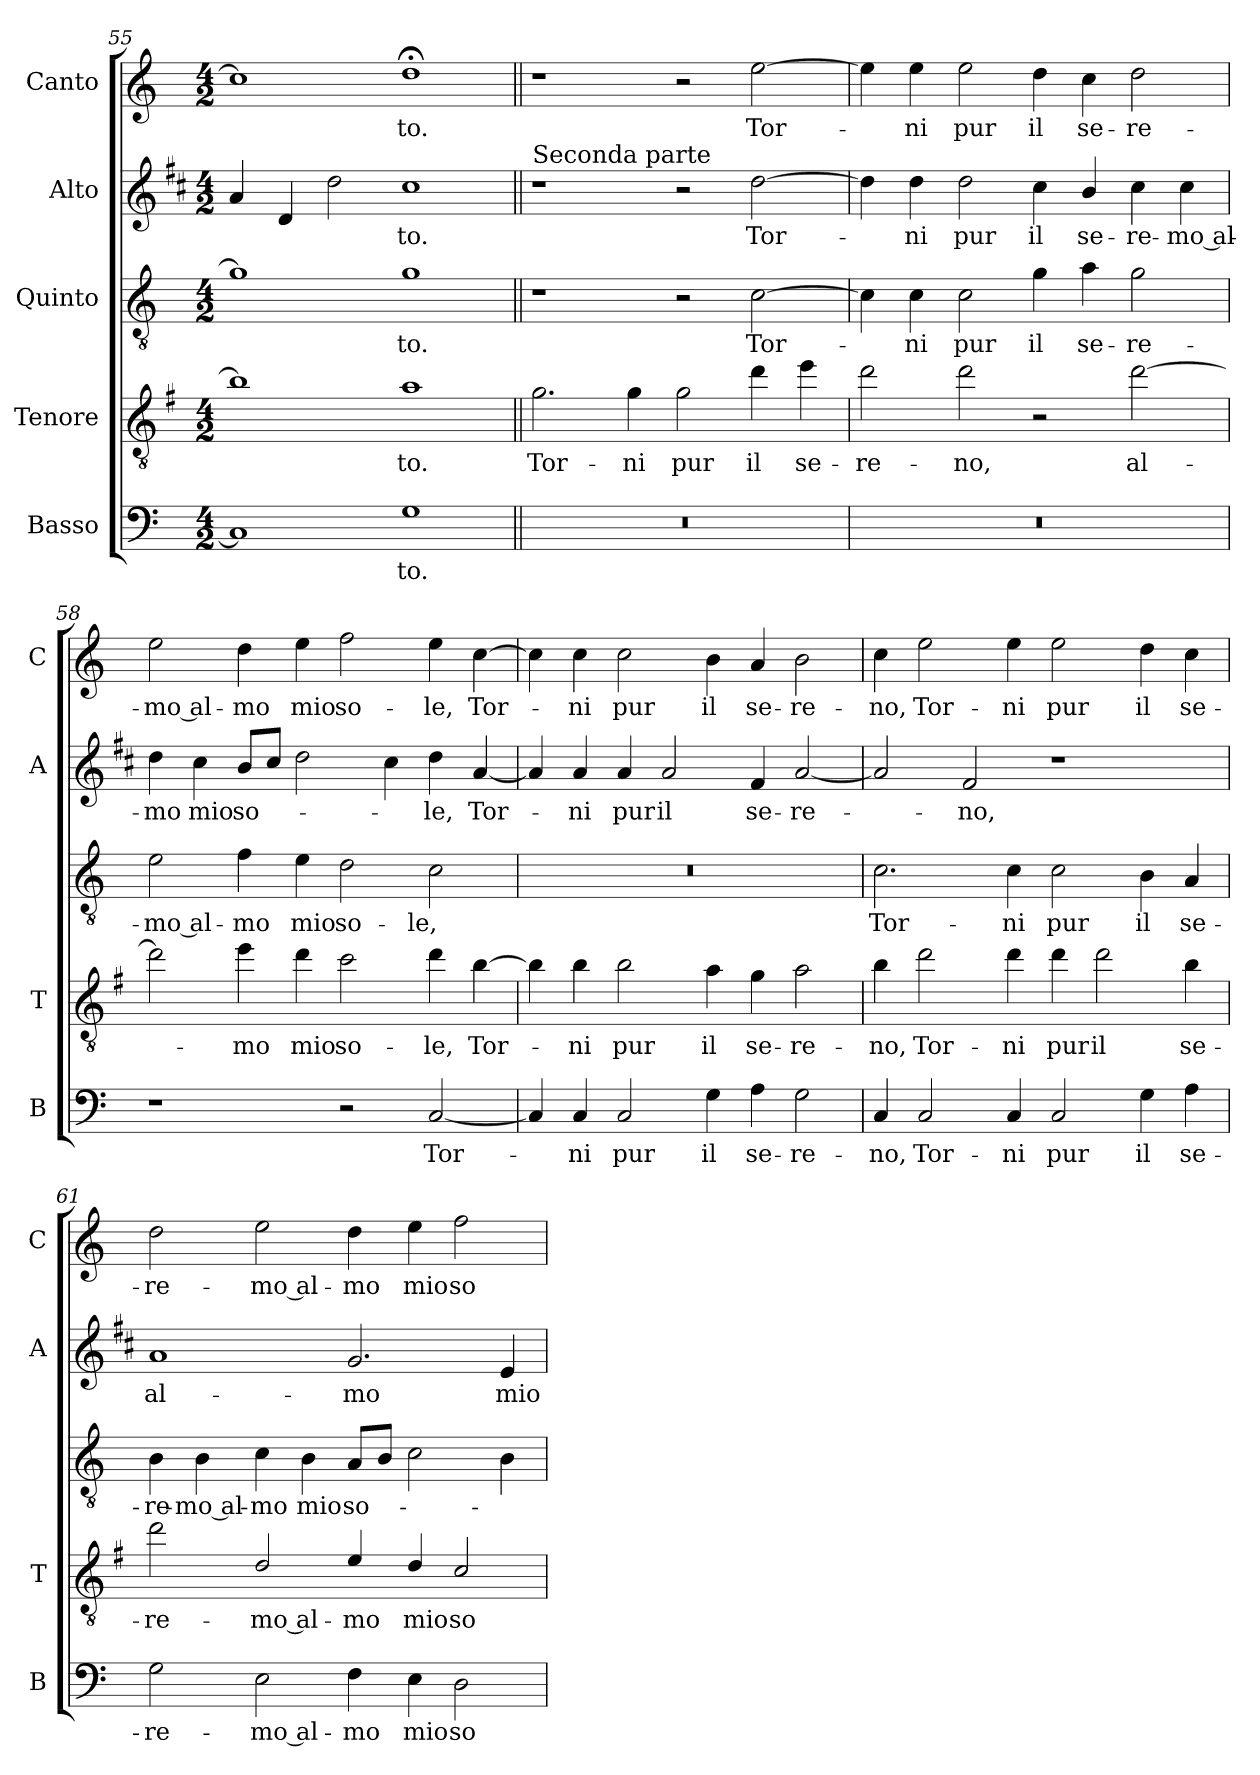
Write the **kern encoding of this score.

**kern	**text	**kern	**text	**kern	**text	**kern	**text	**kern	**text
*part5	*part5	*part4	*part4	*part3	*part3	*part2	*part2	*part1	*part1
*staff5	*staff5	*staff4	*staff4	*staff3	*staff3	*staff2	*staff2	*staff1	*staff1
*I"Basso	*	*I"Tenore	*	*I"Quinto	*	*I"Alto	*	*I"Canto	*
*I'B	*	*I'T	*	*	*	*I'A	*	*I'C	*
*clefF4	*	*clefGv2	*	*clefGv2	*	*clefG2	*	*clefG2	*
*	*	*ITrd4c7	*	*	*	*ITrd1c2	*	*	*
*k[]	*	*k[]	*	*k[]	*	*k[]	*	*k[]	*
*C:	*	*C:	*	*C:	*	*C:	*	*C:	*
*M4/2	*	*M4/2	*	*M4/2	*	*M4/2	*	*M4/2	*
=55	=55	=55	=55	=55	=55	=55	=55	=55	=55
1C]	.	1e]	.	1g]	.	4g/	.	1cc]	.
.	.	.	.	.	.	4c/	.	.	.
.	.	.	.	.	.	2cc\	.	.	.
!	!LO:LY:b	!	!LO:LY:b	!	!LO:LY:b	!	!LO:LY:b	!	!LO:LY:b
1G	-to.	1d	-to.	1g	-to.	1b	-to.	1dd;<	-to.
=56||	=56||	=56||	=56||	=56||	=56||	=56||	=56||	=56||	=56||
!	!	!	!	!	!	!LO:TX:a:t=Seconda parte	!	!	!
!	!	!	!LO:LY:b	!	!	!	!	!	!
0r	.	2.c\	Tor-	1r	.	1r	.	1r	.
!	!	!	!LO:LY:b	!	!	!	!	!	!
.	.	4c\	-ni	.	.	.	.	.	.
!	!	!	!LO:LY:b	!	!	!	!	!	!
.	.	2c\	pur	2r	.	2r	.	2r	.
!	!	!	!LO:LY:b	!	!LO:LY:b	!	!LO:LY:b	!	!LO:LY:b
.	.	4g\	il	[2c\	Tor-	[2cc\	Tor-	[2ee\	Tor-
!	!	!	!LO:LY:b	!	!	!	!	!	!
.	.	4a\	se-	.	.	.	.	.	.
!!LO:PB:g=z
=57	=57	=57	=57	=57	=57	=57	=57	=57	=57
!	!	!	!LO:LY:b	!	!	!	!	!	!
0r	.	2g\	-re-	4c\]	.	4cc\]	.	4ee\]	.
!	!	!	!	!	!LO:LY:b	!	!LO:LY:b	!	!LO:LY:b
.	.	.	.	4c\	-ni	4cc\	-ni	4ee\	-ni
!	!	!	!LO:LY:b	!	!LO:LY:b	!	!LO:LY:b	!	!LO:LY:b
.	.	2g\	-no,	2c\	pur	2cc\	pur	2ee\	pur
!	!	!	!	!	!LO:LY:b	!	!LO:LY:b	!	!LO:LY:b
.	.	2r	.	4g\	il	4b\	il	4dd\	il
!	!	!	!	!	!LO:LY:b	!	!LO:LY:b	!	!LO:LY:b
.	.	.	.	4a\	se-	4a/	se-	4cc\	se-
!	!	!	!LO:LY:b	!	!LO:LY:b	!	!LO:LY:b	!	!LO:LY:b
.	.	[2g\	al-	2g\	-re-	4b\	-re-	2dd\	-re-
!	!	!	!	!	!	!	!LO:LY:b	!	!
.	.	.	.	.	.	4b\	-mo al-	.	.
=58	=58	=58	=58	=58	=58	=58	=58	=58	=58
!	!	!	!	!	!LO:LY:b	!	!LO:LY:b	!	!LO:LY:b
1r	.	2g\]	.	2e\	-mo al-	4cc\	-mo	2ee\	-mo al-
!	!	!	!	!	!	!	!LO:LY:b	!	!
.	.	.	.	.	.	4b\	mio	.	.
!	!	!	!LO:LY:b	!	!LO:LY:b	!	!LO:LY:b	!	!LO:LY:b
.	.	4a\	-mo	4f\	-mo	8a/L	so-	4dd\	-mo
.	.	.	.	.	.	8b/J	.	.	.
!	!	!	!LO:LY:b	!	!LO:LY:b	!	!	!	!LO:LY:b
.	.	4g\	mio	4e\	mio	2cc\	.	4ee\	mio
!	!	!	!LO:LY:b	!	!LO:LY:b	!	!	!	!LO:LY:b
2r	.	2f\	so-	2d\	so-	.	.	2ff\	so-
.	.	.	.	.	.	4b\	.	.	.
!	!LO:LY:b	!	!LO:LY:b	!	!LO:LY:b	!	!LO:LY:b	!	!LO:LY:b
[2C/	Tor-	4g\	-le,	2c\	-le,	4cc\	-le,	4ee\	-le,
!	!	!	!LO:LY:b	!	!	!	!LO:LY:b	!	!LO:LY:b
.	.	[4e\	Tor-	.	.	[4g/	Tor-	[4cc\	Tor-
=59	=59	=59	=59	=59	=59	=59	=59	=59	=59
4C/]	.	4e\]	.	0r	.	4g/]	.	4cc\]	.
!	!LO:LY:b	!	!LO:LY:b	!	!	!	!LO:LY:b	!	!LO:LY:b
4C/	-ni	4e\	-ni	.	.	4g/	-ni	4cc\	-ni
!	!LO:LY:b	!	!LO:LY:b	!	!	!	!LO:LY:b	!	!LO:LY:b
2C/	pur	2e\	pur	.	.	4g/	pur	2cc\	pur
!	!	!	!	!	!	!	!LO:LY:b	!	!
.	.	.	.	.	.	2g/	il	.	.
!	!LO:LY:b	!	!LO:LY:b	!	!	!	!	!	!LO:LY:b
4G\	il	4d\	il	.	.	.	.	4b\	il
!	!LO:LY:b	!	!LO:LY:b	!	!	!	!LO:LY:b	!	!LO:LY:b
4A\	se-	4c\	se-	.	.	4e/	se-	4a/	se-
!	!LO:LY:b	!	!LO:LY:b	!	!	!	!LO:LY:b	!	!LO:LY:b
2G\	-re-	2d\	-re-	.	.	[2g/	-re-	2b\	-re-
=60	=60	=60	=60	=60	=60	=60	=60	=60	=60
!	!LO:LY:b	!	!LO:LY:b	!	!LO:LY:b	!	!	!	!LO:LY:b
4C/	-no,	4e\	-no,	2.c\	Tor-	2g/]	.	4cc\	-no,
!	!LO:LY:b	!	!LO:LY:b	!	!	!	!	!	!LO:LY:b
2C/	Tor-	2g\	Tor-	.	.	.	.	2ee\	Tor-
!	!	!	!	!	!	!	!LO:LY:b	!	!
.	.	.	.	.	.	2e/	-no,	.	.
!	!LO:LY:b	!	!LO:LY:b	!	!LO:LY:b	!	!	!	!LO:LY:b
4C/	-ni	4g\	-ni	4c\	-ni	.	.	4ee\	-ni
!	!LO:LY:b	!	!LO:LY:b	!	!LO:LY:b	!	!	!	!LO:LY:b
2C/	pur	4g\	pur	2c\	pur	1r	.	2ee\	pur
!	!	!	!LO:LY:b	!	!	!	!	!	!
.	.	2g\	il	.	.	.	.	.	.
!	!LO:LY:b	!	!	!	!LO:LY:b	!	!	!	!LO:LY:b
4G\	il	.	.	4B\	il	.	.	4dd\	il
!	!LO:LY:b	!	!LO:LY:b	!	!LO:LY:b	!	!	!	!LO:LY:b
4A\	se-	4e\	se-	4A/	se-	.	.	4cc\	se-
!!LO:LB:g=z
=61	=61	=61	=61	=61	=61	=61	=61	=61	=61
!	!LO:LY:b	!	!LO:LY:b	!	!LO:LY:b	!	!LO:LY:b	!	!LO:LY:b
2G\	-re-	2g\	-re-	4B\	-re-	1g	al-	2dd\	-re-
!	!	!	!	!	!LO:LY:b	!	!	!	!
.	.	.	.	4B\	-mo al-	.	.	.	.
!	!LO:LY:b	!	!LO:LY:b	!	!LO:LY:b	!	!	!	!LO:LY:b
2E\	-mo al-	2G/	-mo al-	4c\	-mo	.	.	2ee\	-mo al-
!	!	!	!	!	!LO:LY:b	!	!	!	!
.	.	.	.	4B\	mio	.	.	.	.
!	!LO:LY:b	!	!LO:LY:b	!	!LO:LY:b	!	!LO:LY:b	!	!LO:LY:b
4F\	-mo	4A/	-mo	8A/L	so-	2.f/	-mo	4dd\	-mo
.	.	.	.	8B/J	.	.	.	.	.
!	!LO:LY:b	!	!LO:LY:b	!	!	!	!	!	!LO:LY:b
4E\	mio	4G/	mio	2c\	.	.	.	4ee\	mio
!	!LO:LY:b	!	!LO:LY:b	!	!	!	!	!	!LO:LY:b
2D\	so-	2F/	so-	.	.	.	.	2ff\	so-
!	!	!	!	!	!	!	!LO:LY:b	!	!
.	.	.	.	4B\	.	4d/	mio	.	.
=	=	=	=	=	=	=	=	=	=
*-	*-	*-	*-	*-	*-	*-	*-	*-	*-
